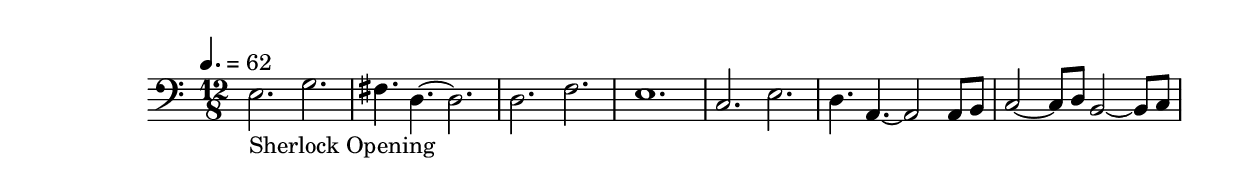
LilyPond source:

\version "2.24.1"

sherlock_opening = {
			e2._"Sherlock Opening" g			|
			fis4. d4.~ d2.		|
			d2. f			|
			e1.			|
			c2. e			|
			d4. a4.~ a2 a8 b8	|
			c2~ c8 d8 b2~ b8 c8	|

}

\score {
	\new Staff {
		\tempo 4. = 62
		\time 12/8
		\clef bass
		\relative c { 
			\sherlock_opening
		}
	}
	\midi {}
	\layout {}
}
